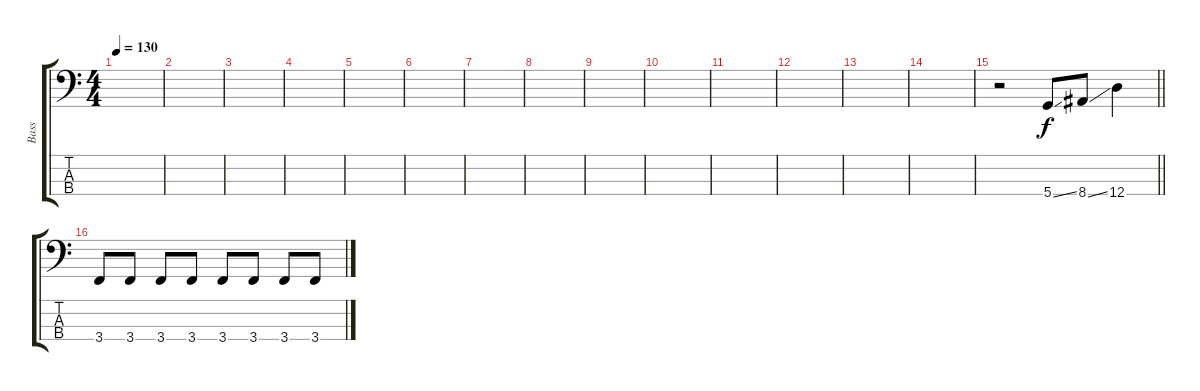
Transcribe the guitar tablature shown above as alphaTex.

\track ("Bass" "Bass") {instrument electricbasspick}
\staff {score tabs}
\tuning (G2 D2 A1 D1) {hide}
\ts (4 4)
\tempo 130
\clef f4
\ks c
|
|
|
|
|
|
|
|
|
|
|
|
|
|
\barLineRight lightlight
r.2 5.4{ss}.8 8.4{ss}.8 12.4.4 |
\section ("" "")
3.4.8 3.4.8 3.4.8 3.4.8 3.4.8 3.4.8 3.4.8 3.4.8
